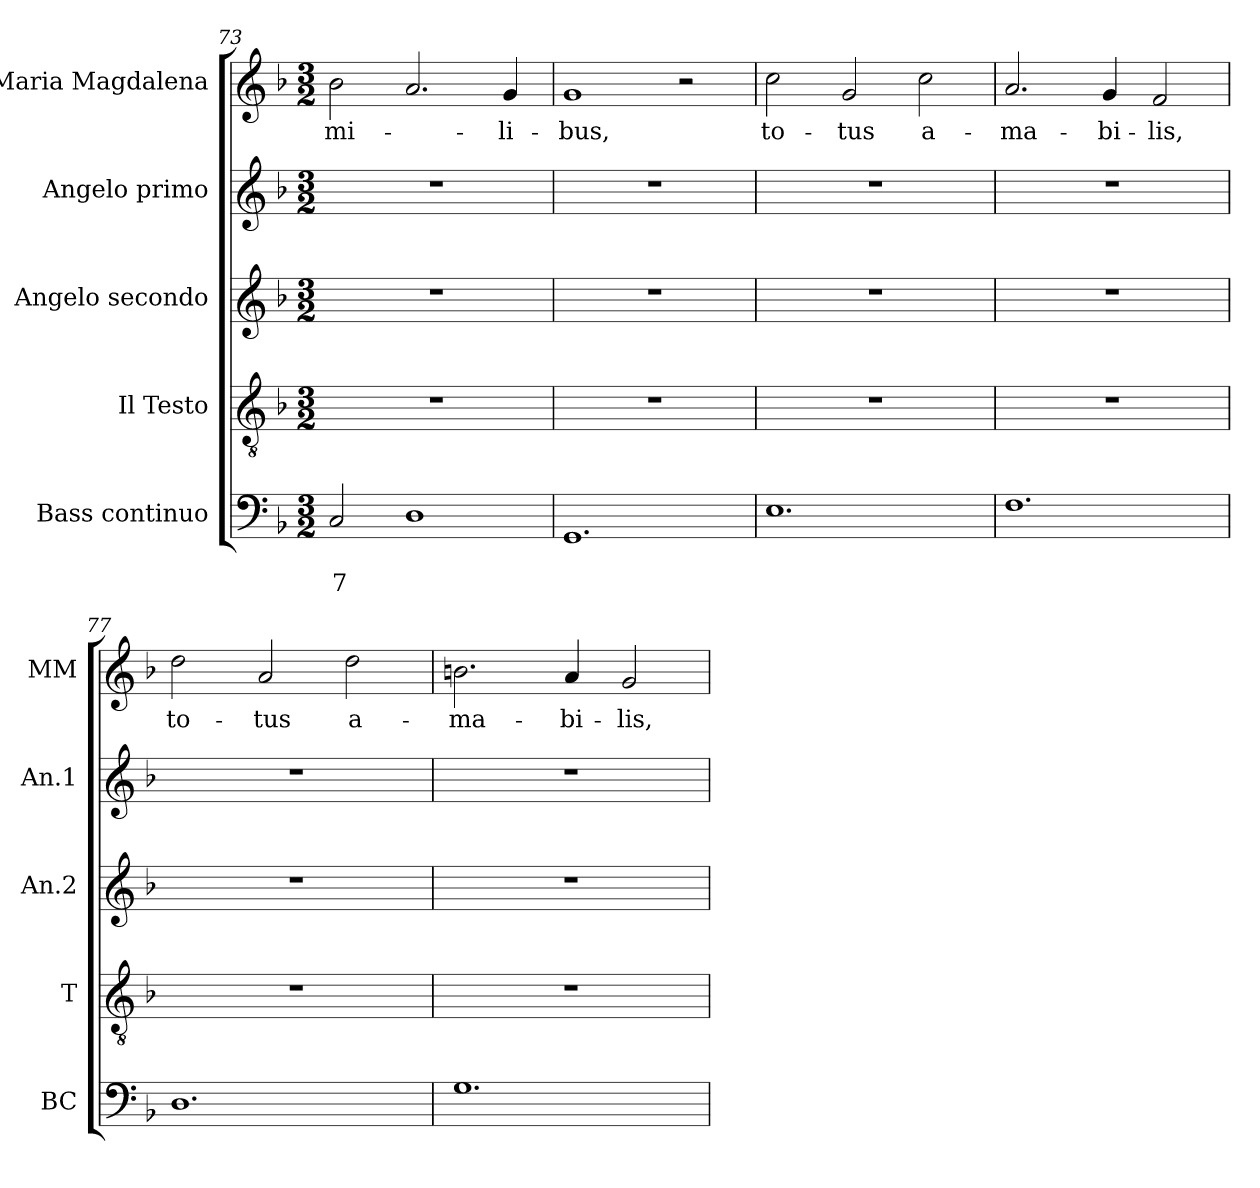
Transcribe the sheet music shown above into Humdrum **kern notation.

**kern	**text	**text	**kern	**kern	**kern	**kern	**text
*part5	*part5	*part5	*part4	*part3	*part2	*part1	*part1
*staff5	*staff5	*staff5	*staff4	*staff3	*staff2	*staff1	*staff1
*I"Bass continuo	*	*	*I"Il Testo	*I"Angelo  secondo	*I"Angelo  primo	*I"Maria  Magdalena	*
*I'BC	*	*	*I'T	*I'An.2	*I'An.1	*I'MM	*
!!LO:PB:g=z
*clefF4	*	*	*clefGv2	*clefG2	*clefG2	*clefG2	*
*k[b-]	*	*	*k[b-]	*k[b-]	*k[b-]	*k[b-]	*
*F:	*	*	*F:	*F:	*F:	*F:	*
*M3/2	*	*	*M3/2	*M3/2	*M3/2	*M3/2	*
=73	=73	=73	=73	=73	=73	=73	=73
!	!	!LO:LY:b	!	!	!	!	!
!	!	!	!	!	!	!	!LO:LY:b
2C/	.	7	1.r	1.r	1.r	2b-\	mi-
1D	.	.	.	.	.	2.a/	.
!	!	!	!	!	!	!	!LO:LY:b
.	.	.	.	.	.	4g/	-li-
=74	=74	=74	=74	=74	=74	=74	=74
!	!	!	!	!	!	!	!LO:LY:b
1.GG	.	.	1.r	1.r	1.r	1g	-bus,
.	.	.	.	.	.	2r	.
=75	=75	=75	=75	=75	=75	=75	=75
!	!	!	!	!	!	!	!LO:LY:b
1.E	.	.	1.r	1.r	1.r	2cc\	to-
!	!	!	!	!	!	!	!LO:LY:b
.	.	.	.	.	.	2g/	-tus
!	!	!	!	!	!	!	!LO:LY:b
.	.	.	.	.	.	2cc\	a-
=76	=76	=76	=76	=76	=76	=76	=76
!	!	!	!	!	!	!	!LO:LY:b
1.F	.	.	1.r	1.r	1.r	2.a/	-ma-
!	!	!	!	!	!	!	!LO:LY:b
.	.	.	.	.	.	4g/	-bi-
!	!	!	!	!	!	!	!LO:LY:b
.	.	.	.	.	.	2f/	-lis,
=77	=77	=77	=77	=77	=77	=77	=77
!	!	!	!	!	!	!	!LO:LY:b
1.D	.	.	1.r	1.r	1.r	2dd\	to-
!	!	!	!	!	!	!	!LO:LY:b
.	.	.	.	.	.	2a/	-tus
!	!	!	!	!	!	!	!LO:LY:b
.	.	.	.	.	.	2dd\	a-
=78	=78	=78	=78	=78	=78	=78	=78
!	!	!	!	!	!	!	!LO:LY:b
1.G	.	.	1.r	1.r	1.r	2.bn\	-ma-
!	!	!	!	!	!	!	!LO:LY:b
.	.	.	.	.	.	4a/	-bi-
!	!	!	!	!	!	!	!LO:LY:b
.	.	.	.	.	.	2g/	-lis,
=	=	=	=	=	=	=	=
*-	*-	*-	*-	*-	*-	*-	*-
